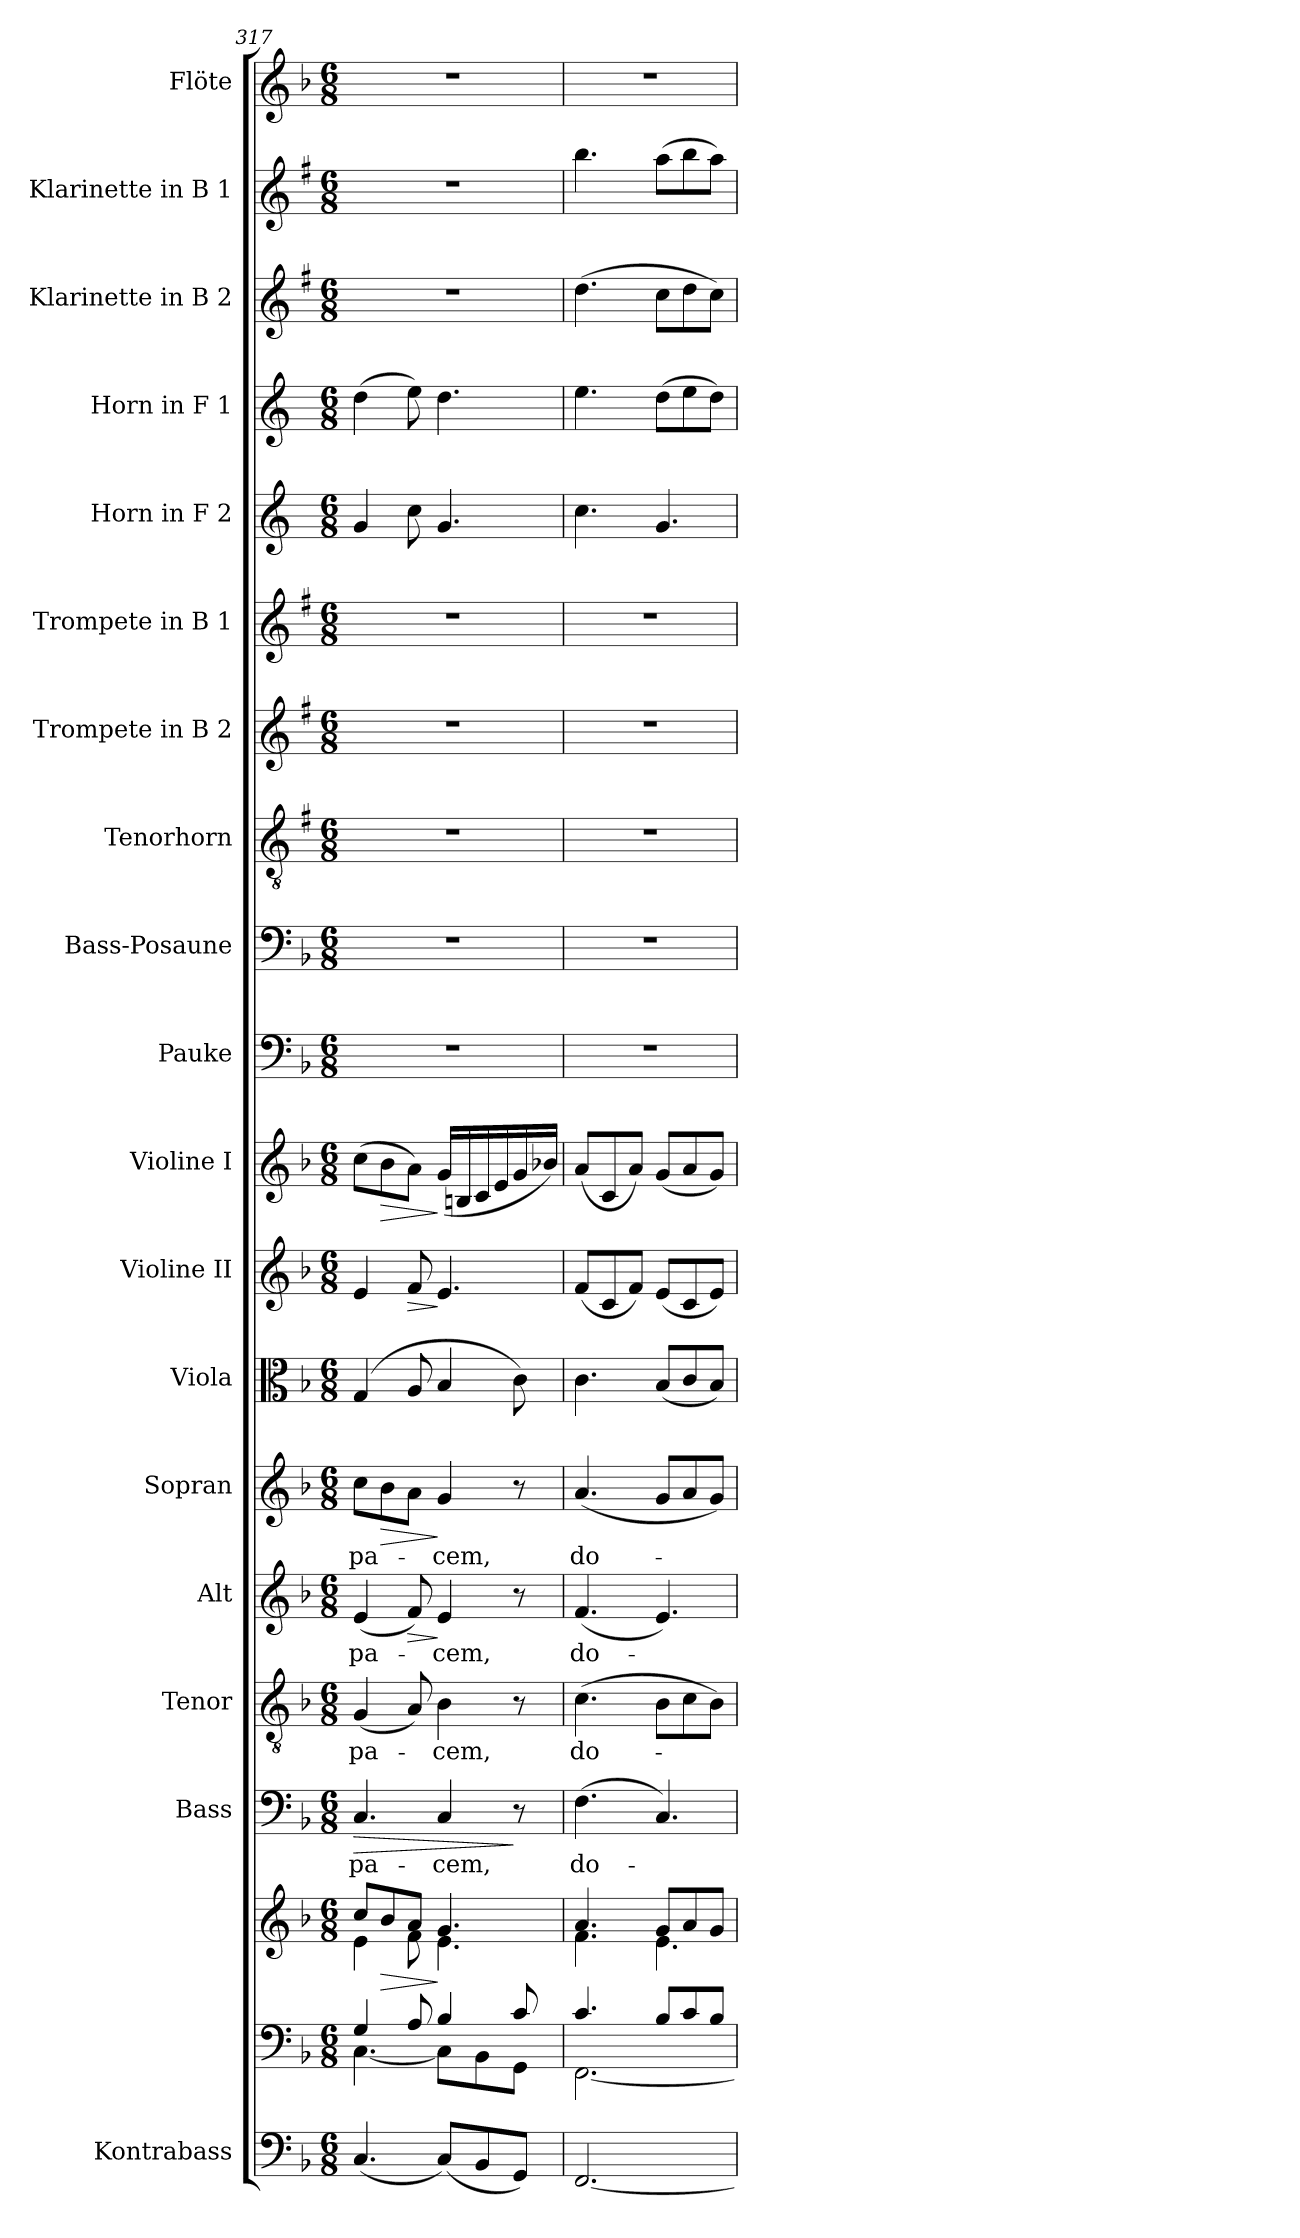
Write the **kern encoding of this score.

**kern	**kern	**kern	**dynam	**kern	**text	**dynam	**kern	**text	**kern	**text	**dynam	**kern	**text	**dynam	**kern	**kern	**dynam	**kern	**dynam	**kern	**kern	**kern	**kern	**kern	**kern	**kern	**kern	**kern	**kern
*part19	*part18	*part18	*part18	*part17	*part17	*part17	*part16	*part16	*part15	*part15	*part15	*part14	*part14	*part14	*part13	*part12	*part12	*part11	*part11	*part10	*part9	*part8	*part7	*part6	*part5	*part4	*part3	*part2	*part1
*staff20	*staff19	*staff18	*staff18/19	*staff17	*staff17	*staff17	*staff16	*staff16	*staff15	*staff15	*staff15	*staff14	*staff14	*staff14	*staff13	*staff12	*staff12	*staff11	*staff11	*staff10	*staff9	*staff8	*staff7	*staff6	*staff5	*staff4	*staff3	*staff2	*staff1
*I"Kontrabass	*	*	*	*I"Bass	*	*	*I"Tenor	*	*I"Alt	*	*	*I"Sopran	*	*	*I"Viola	*I"Violine II	*	*I"Violine I	*	*I"Pauke	*I"Bass-Posaune	*I"Tenorhorn	*I"Trompete in B 2	*I"Trompete in B 1	*I"Horn in F 2	*I"Horn in F 1	*I"Klarinette in B 2	*I"Klarinette in B 1	*I"Flöte
*I'Kb.	*	*	*	*I'B	*	*	*I'T	*	*I'A	*	*	*I'S	*	*	*I'Vla.	*I'Vl. II	*	*I'Vl. I	*	*I'Pk.	*I'B. Pos.	*I'T	*	*	*I'Hrn. 2	*I'Hrn. 1	*	*	*I'Fl.
*clefF4	*clefF4	*clefG2	*	*clefF4	*	*	*clefGv2	*	*clefG2	*	*	*clefG2	*	*	*clefC3	*clefG2	*	*clefG2	*	*clefF4	*clefF4	*clefGv2	*clefG2	*clefG2	*clefG2	*clefG2	*clefG2	*clefG2	*clefG2
*ITrd7c12	*	*	*	*	*	*	*	*	*	*	*	*	*	*	*	*	*	*	*	*	*	*ITrd1c2	*ITrd1c2	*ITrd1c2	*ITrd4c7	*ITrd4c7	*ITrd1c2	*ITrd1c2	*
*k[b-]	*k[b-]	*k[b-]	*	*k[b-]	*	*	*k[b-]	*	*k[b-]	*	*	*k[b-]	*	*	*k[b-]	*k[b-]	*	*k[b-]	*	*k[b-]	*k[b-]	*k[b-]	*k[b-]	*k[b-]	*k[b-]	*k[b-]	*k[b-]	*k[b-]	*k[b-]
*F:	*F:	*F:	*	*F:	*	*	*F:	*	*F:	*	*	*F:	*	*	*F:	*F:	*	*F:	*	*F:	*F:	*F:	*F:	*F:	*F:	*F:	*F:	*F:	*F:
*M6/8	*M6/8	*M6/8	*	*M6/8	*	*	*M6/8	*	*M6/8	*	*	*M6/8	*	*	*M6/8	*M6/8	*	*M6/8	*	*M6/8	*M6/8	*M6/8	*M6/8	*M6/8	*M6/8	*M6/8	*M6/8	*M6/8	*M6/8
=317	=317	=317	=317	=317	=317	=317	=317	=317	=317	=317	=317	=317	=317	=317	=317	=317	=317	=317	=317	=317	=317	=317	=317	=317	=317	=317	=317	=317	=317
*	*^	*^	*	*	*	*	*	*	*	*	*	*	*	*	*	*	*	*	*	*	*	*	*	*	*	*	*	*	*
!	!	!	!	!	!	!	!LO:LY:b	!LO:HP:b	!	!LO:LY:b	!	!LO:LY:b	!	!	!LO:LY:b	!	!	!	!	!	!	!	!	!	!	!	!	!	!	!	!
(<4.CC/	4G/	[<4.C\	8cc/L	4e\	.	4.C/	pa-	>	(<4G/	pa-	(<4e/	pa-	.	8cc\L	pa-	.	(<4G/	4e/	.	(>8cc\L	.	2.r	2.r	2.r	2.r	2.r	4c/	(>4g\	2.r	2.r	2.r
!	!	!	!	!	!LO:HP:b	!	!	!	!	!	!	!	!	!	!	!LO:HP:b	!	!	!	!	!LO:HP:b	!	!	!	!	!	!	!	!	!	!
.	.	.	8b-/	.	>	.	.	.	.	.	.	.	.	8b-\	.	>	.	.	.	8b-\	>	.	.	.	.	.	.	.	.	.	.
!	!	!	!	!	!	!	!	!	!	!	!	!	!LO:HP:b	!	!	!	!	!	!LO:HP:b	!	!	!	!	!	!	!	!	!	!	!	!
.	8A/	.	8a/J	8f\	.	.	.	.	8A/)	.	8f/)	.	>	8a\J	.	.	8A/	8f/	>	8a\J)	.	.	.	.	.	.	8f\	8a\)	.	.	.
!	!	!	!	!	!	!	!LO:LY:b	!	!	!LO:LY:b	!	!LO:LY:b	!	!	!LO:LY:b	!	!	!	!	!	!	!	!	!	!	!	!	!	!	!	!
(<8CC/L)	4B-/	8C\L]	4.g/	4.e\	]	4C/	-cem,	.	4B-\	-cem,	4e/	-cem,	]	4g/	-cem,	]	4B-/	4.e/	]	(<16g/LL	]	.	.	.	.	.	4.c/	4.g\	.	.	.
.	.	.	.	.	.	.	.	.	.	.	.	.	.	.	.	.	.	.	.	16Bn/	.	.	.	.	.	.	.	.	.	.	.
8BBB-/	.	8BB-\	.	.	.	.	.	.	.	.	.	.	.	.	.	.	.	.	.	16c/	.	.	.	.	.	.	.	.	.	.	.
.	.	.	.	.	.	.	.	.	.	.	.	.	.	.	.	.	.	.	.	16e/	.	.	.	.	.	.	.	.	.	.	.
8GGG/J)	8c/	8GG\J	.	.	.	8r	.	]	8r	.	8r	.	.	8r	.	.	8c\)	.	.	16g/	.	.	.	.	.	.	.	.	.	.	.
.	.	.	.	.	.	.	.	.	.	.	.	.	.	.	.	.	.	.	.	16b-X/JJ)	.	.	.	.	.	.	.	.	.	.	.
=318	=318	=318	=318	=318	=318	=318	=318	=318	=318	=318	=318	=318	=318	=318	=318	=318	=318	=318	=318	=318	=318	=318	=318	=318	=318	=318	=318	=318	=318	=318	=318
!	!	!	!	!	!	!	!LO:LY:b	!	!	!LO:LY:b	!	!LO:LY:b	!	!	!LO:LY:b	!	!	!	!	!	!	!	!	!	!	!	!	!	!	!	!
[2.FFF/	4.c/	[<2.FF\	4.a/	4.f\	.	(>4.F\	do-	.	(>4.c\	do-	(<4.f/	do-	.	(<4.a/	do-	.	4.c\	(<8f/L	.	(<8a/L	.	2.r	2.r	2.r	2.r	2.r	4.f\	4.a\	(>4.cc\	4.aa\	2.r
.	.	.	.	.	.	.	.	.	.	.	.	.	.	.	.	.	.	8c/	.	8c/	.	.	.	.	.	.	.	.	.	.	.
.	.	.	.	.	.	.	.	.	.	.	.	.	.	.	.	.	.	8f/J)	.	8a/J)	.	.	.	.	.	.	.	.	.	.	.
.	8B-/L	.	8g/L	4.e\	.	4.C/)	.	.	8B-\L	.	4.e/)	.	.	8g/L	.	.	(<8B-/L	(<8e/L	.	(<8g/L	.	.	.	.	.	.	4.c/	(>8g\L	8b-\L	(>8gg\L	.
.	8c/	.	8a/	.	.	.	.	.	8c\	.	.	.	.	8a/	.	.	8c/	8c/	.	8a/	.	.	.	.	.	.	.	8a\	8cc\	8aa\	.
.	8B-/J	.	8g/J	.	.	.	.	.	8B-\J)	.	.	.	.	8g/J)	.	.	8B-/J)	8e/J)	.	8g/J)	.	.	.	.	.	.	.	8g\J)	8b-\J)	8gg\J)	.
*	*v	*v	*	*	*	*	*	*	*	*	*	*	*	*	*	*	*	*	*	*	*	*	*	*	*	*	*	*	*	*	*
*	*	*v	*v	*	*	*	*	*	*	*	*	*	*	*	*	*	*	*	*	*	*	*	*	*	*	*	*	*	*	*
=	=	=	=	=	=	=	=	=	=	=	=	=	=	=	=	=	=	=	=	=	=	=	=	=	=	=	=	=	=
*-	*-	*-	*-	*-	*-	*-	*-	*-	*-	*-	*-	*-	*-	*-	*-	*-	*-	*-	*-	*-	*-	*-	*-	*-	*-	*-	*-	*-	*-
